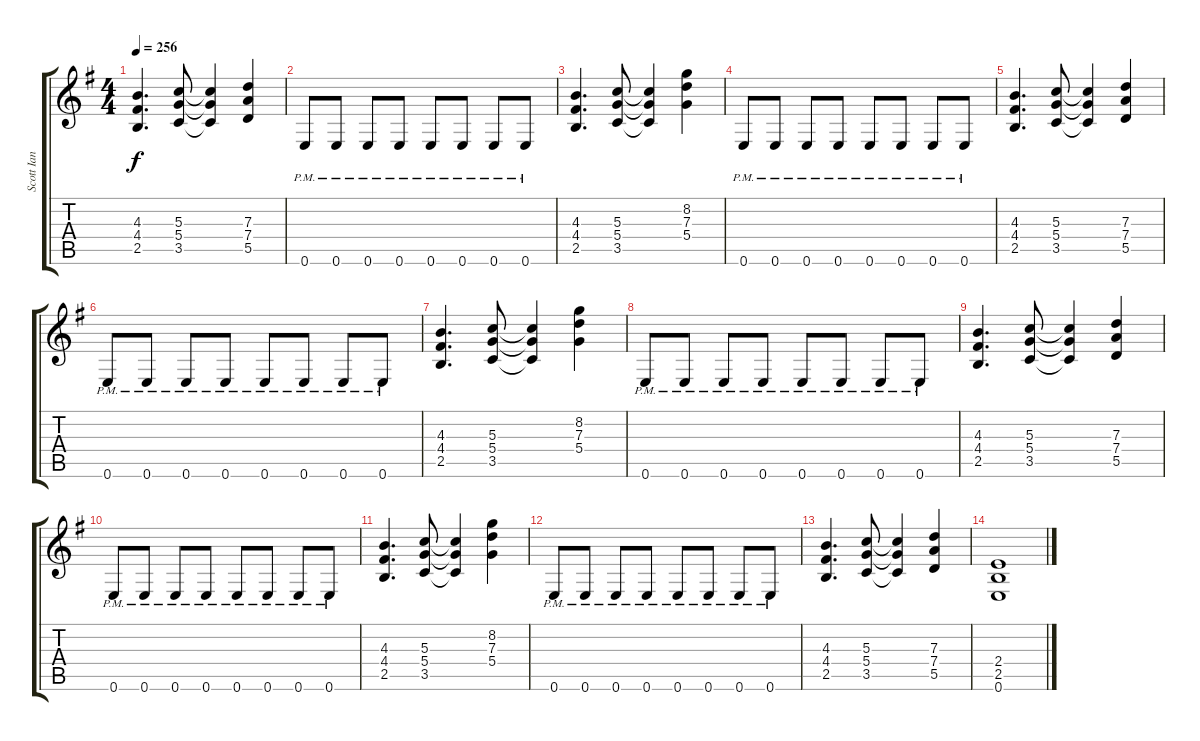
\track ("Scott Ian" "Scott Ian") {instrument overdrivenguitar}
\staff {score tabs}
\tuning (E4 B3 G3 D3 A2 E2) {hide}
\ts (4 4)
\tempo 256
\clef g2
\ks g
(4.3 4.4 2.5).4{d dy f} (5.3 5.4 3.5).8 (5.3{t} 5.4{t} 3.5{t}).4 (7.3 7.4 5.5).4 |
0.6{pm}.8 0.6{pm}.8 0.6{pm}.8 0.6{pm}.8 0.6{pm}.8 0.6{pm}.8 0.6{pm}.8 0.6{pm}.8 |
(4.3 4.4 2.5).4{d} (5.3 5.4 3.5).8 (5.3{t} 5.4{t} 3.5{t}).4 (8.2 7.3 5.4).4 |
0.6{pm}.8 0.6{pm}.8 0.6{pm}.8 0.6{pm}.8 0.6{pm}.8 0.6{pm}.8 0.6{pm}.8 0.6{pm}.8 |
(4.3 4.4 2.5).4{d} (5.3 5.4 3.5).8 (5.3{t} 5.4{t} 3.5{t}).4 (7.3 7.4 5.5).4 |
0.6{pm}.8 0.6{pm}.8 0.6{pm}.8 0.6{pm}.8 0.6{pm}.8 0.6{pm}.8 0.6{pm}.8 0.6{pm}.8 |
(4.3 4.4 2.5).4{d} (5.3 5.4 3.5).8 (5.3{t} 5.4{t} 3.5{t}).4 (8.2 7.3 5.4).4 |
0.6{pm}.8 0.6{pm}.8 0.6{pm}.8 0.6{pm}.8 0.6{pm}.8 0.6{pm}.8 0.6{pm}.8 0.6{pm}.8 |
(4.3 4.4 2.5).4{d} (5.3 5.4 3.5).8 (5.3{t} 5.4{t} 3.5{t}).4 (7.3 7.4 5.5).4 |
0.6{pm}.8 0.6{pm}.8 0.6{pm}.8 0.6{pm}.8 0.6{pm}.8 0.6{pm}.8 0.6{pm}.8 0.6{pm}.8 |
(4.3 4.4 2.5).4{d} (5.3 5.4 3.5).8 (5.3{t} 5.4{t} 3.5{t}).4 (8.2 7.3 5.4).4 |
0.6{pm}.8 0.6{pm}.8 0.6{pm}.8 0.6{pm}.8 0.6{pm}.8 0.6{pm}.8 0.6{pm}.8 0.6{pm}.8 |
(4.3 4.4 2.5).4{d} (5.3 5.4 3.5).8 (5.3{t} 5.4{t} 3.5{t}).4 (7.3 7.4 5.5).4 |
(2.4 2.5 0.6).1
